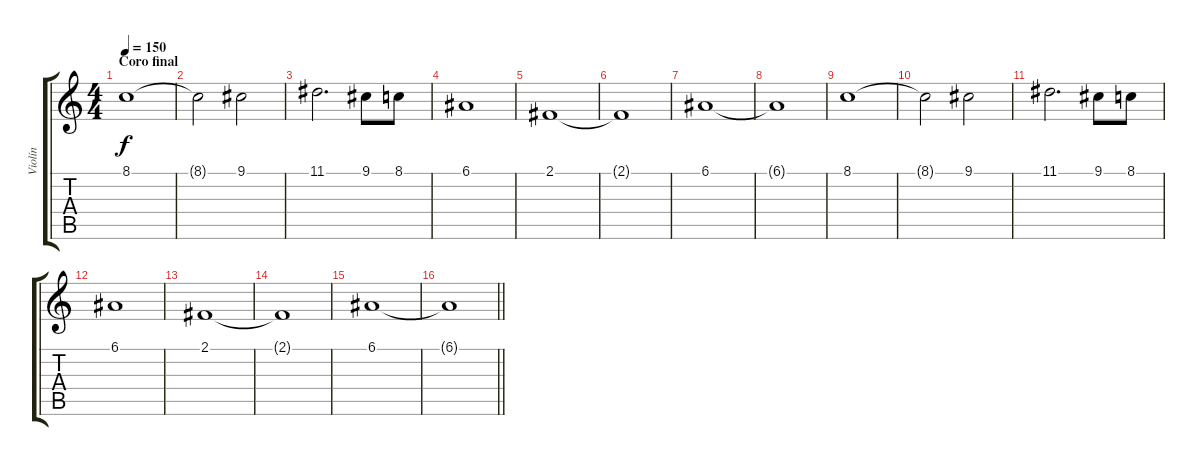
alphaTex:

\track ("Violín" "Violín") {instrument stringensemble2}
\staff {score tabs}
\tuning (E4 B3 G3 D3 A2 E2) {hide}
\ts (4 4)
\section ("" "Coro final")
\tempo 150
\clef g2
\ks c
8.1.1{dy f} |
8.1{t}.2 9.1.2 |
11.1.2{d} 9.1.8 8.1.8 |
6.1.1 |
2.1.1 |
2.1{t}.1 |
6.1.1 |
6.1{t}.1 |
8.1.1 |
8.1{t}.2 9.1.2 |
11.1.2{d} 9.1.8 8.1.8 |
6.1.1 |
2.1.1 |
2.1{t}.1 |
6.1.1 |
\barLineRight lightlight
6.1{t}.1
